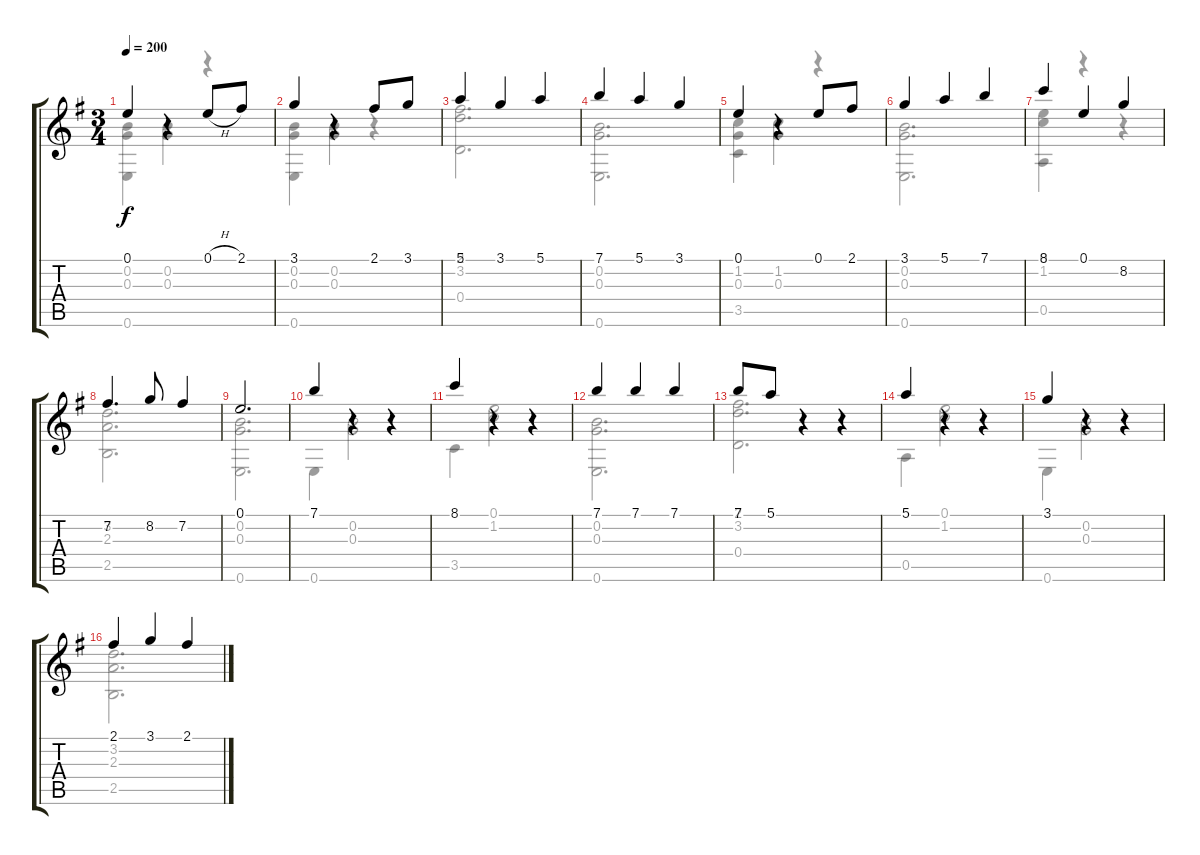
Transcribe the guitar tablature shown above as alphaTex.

\track "" {instrument acousticguitarnylon}
\staff {score tabs}
\tuning (E4 B3 G3 D3 A2 E2) {hide}
\voice
\ts (3 4)
\tempo 200
\clef g2
\ks g
0.1.4{dy f} r.4 0.1{h}.8 2.1.8 |
3.1.4 r.4 2.1.8 3.1.8 |
5.1.4 3.1.4 5.1.4 |
7.1.4 5.1.4 3.1.4 |
0.1.4 r.4 0.1.8 2.1.8 |
3.1.4 5.1.4 7.1.4 |
8.1.4 0.1.4 8.2.4 |
7.2.4{d} 8.2.8 7.2.4 |
0.1.2{d} |
7.1.4 r.4 r.4 |
8.1.4 r.4 r.4 |
7.1.4 7.1.4 7.1.4 |
7.1.8 5.1.8 r.4 r.4 |
5.1.4 r.4 r.4 |
3.1.4 r.4 r.4 |
2.1.4 3.1.4 2.1.4
\voice
\clef g2
\ottava regular
\simile none
\ks g
(0.2 0.3 0.6).4{dy f} (0.2 0.3).4 r.4 |
(0.2 0.3 0.6).4 (0.2 0.3).4 r.4 |
(2.1 3.2 0.4).2{d} |
(0.2 0.3 0.6).2{d} |
(1.2 0.3 3.5).4 (1.2 0.3).4 r.4 |
(0.2 0.3 0.6).2{d} |
(0.1 1.2 0.5).4 r.4 r.4 |
(3.2 2.3 2.5).2{d} |
(0.2 0.3 0.6).2{d} |
0.6.4 (0.2 0.3).2 |
3.5.4 (0.1 1.2).2 |
(0.2 0.3 0.6).2{d} |
(2.1 3.2 0.4).2{d} |
0.5.4 (0.1 1.2).2 |
0.6.4 (0.2 0.3).2 |
(3.2 2.3 2.5).2{d}
